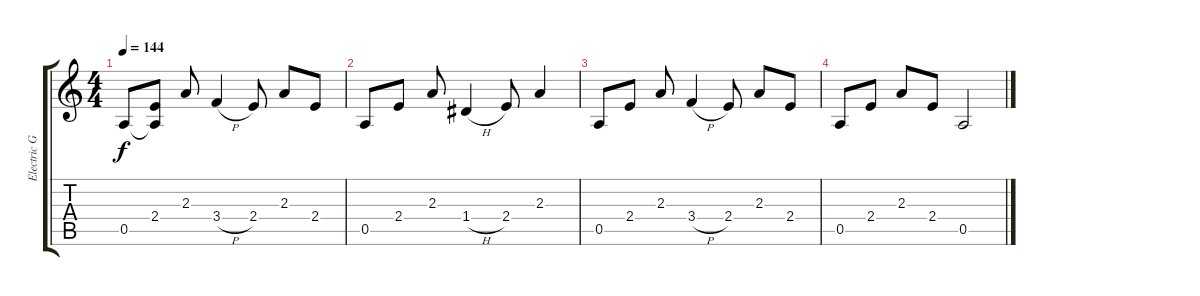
\track ("Electric Guitar" "Electric G") {instrument electricguitarclean}
\staff {score tabs}
\tuning (E4 B3 G3 D3 A2 E2) {hide}
\ts (4 4)
\tempo 144
\clef g2
\ks c
0.5.8{dy f} (2.4 0.5{t}).8 2.3.8 3.4{h}.4 2.4.8 2.3.8 2.4.8 |
0.5.8 2.4.8 2.3.8 1.4{h}.4 2.4.8 2.3.4 |
0.5.8 2.4.8 2.3.8 3.4{h}.4 2.4.8 2.3.8 2.4.8 |
0.5.8 2.4.8 2.3.8 2.4.8 0.5.2
